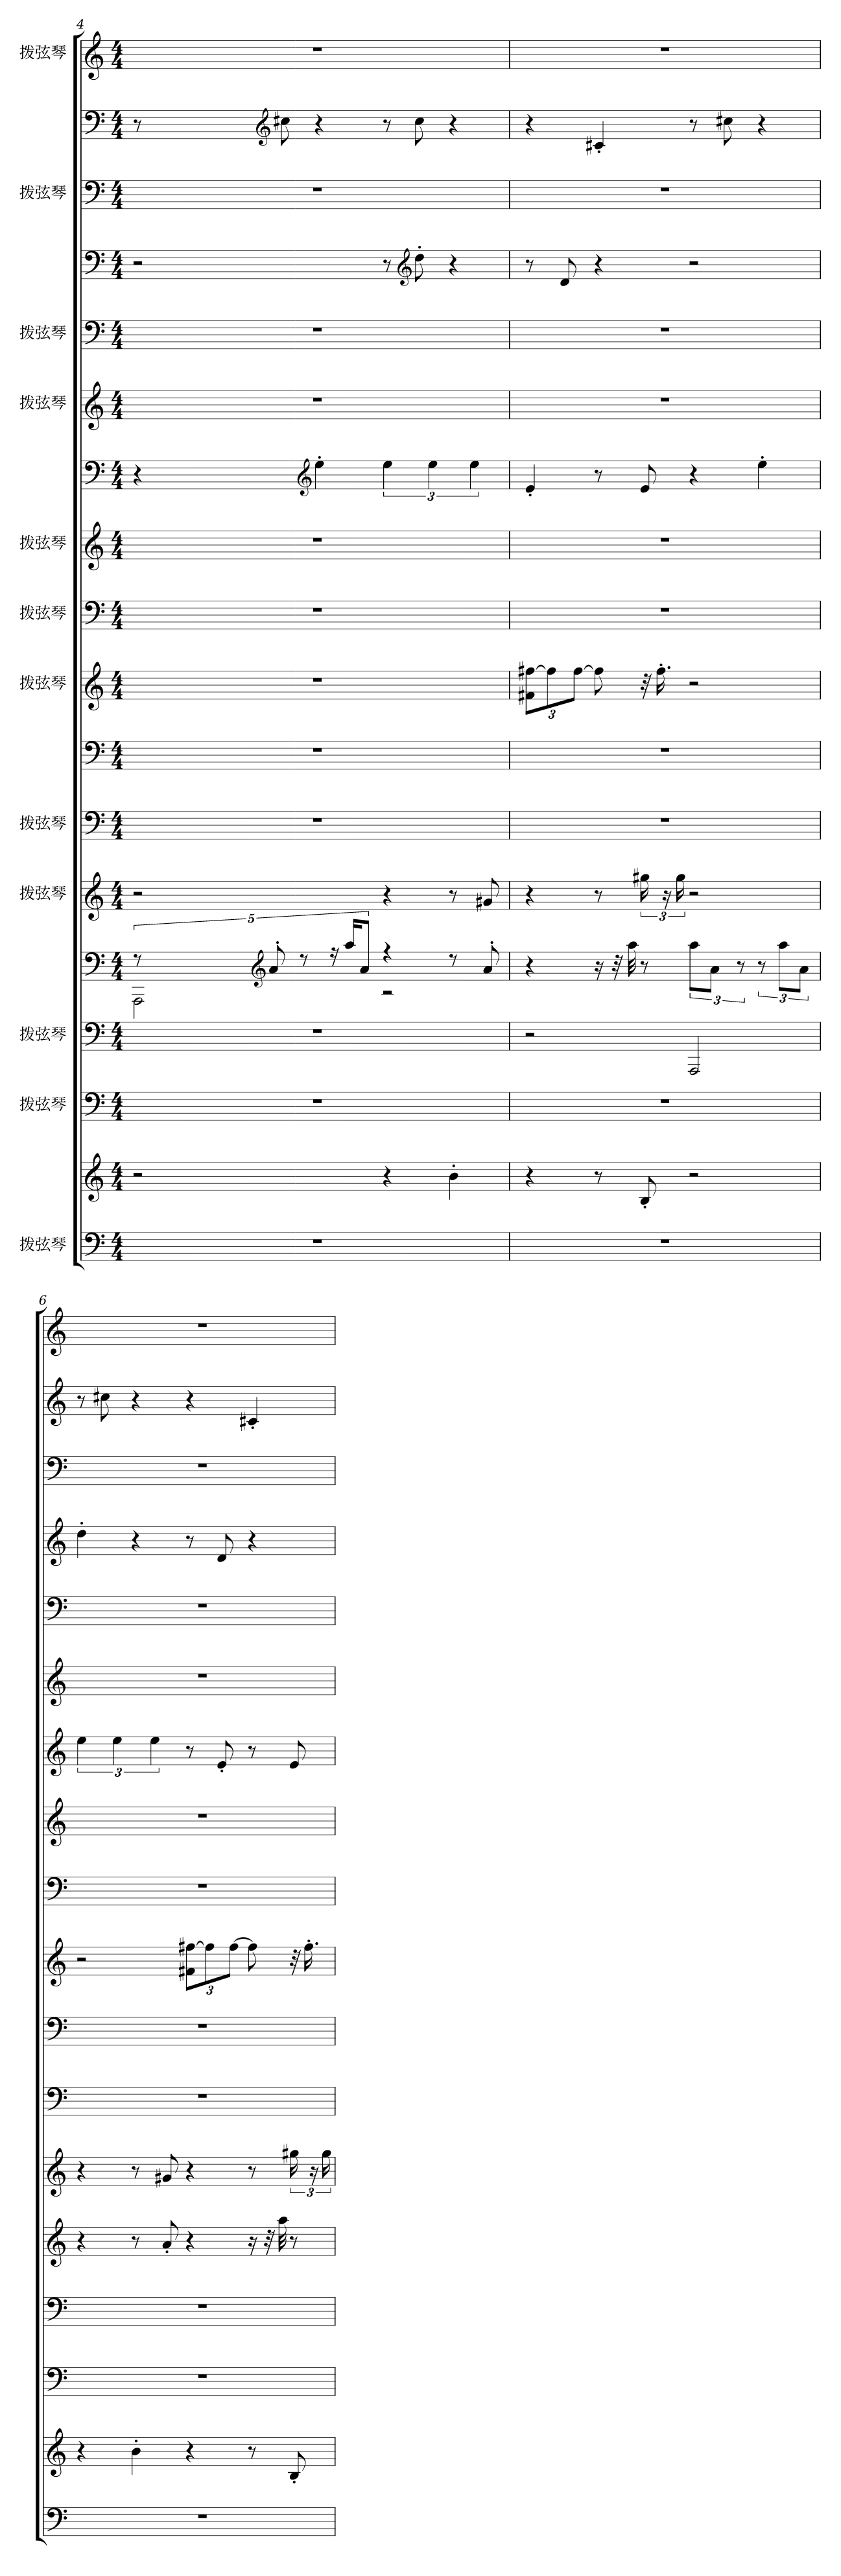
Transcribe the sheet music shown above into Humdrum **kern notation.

**kern	**kern	**kern	**kern	**kern	**kern	**kern	**kern	**kern	**kern	**kern	**kern	**kern	**kern	**kern	**kern	**kern	**kern
*part12	*part12	*part11	*part10	*part10	*part9	*part8	*part8	*part7	*part6	*part5	*part5	*part4	*part3	*part3	*part2	*part2	*part1
*staff18	*staff17	*staff16	*staff15	*staff14	*staff13	*staff12	*staff11	*staff10	*staff9	*staff8	*staff7	*staff6	*staff5	*staff4	*staff3	*staff2	*staff1
*I"拨弦琴	*	*I"拨弦琴	*I"拨弦琴	*	*I"拨弦琴	*I"拨弦琴	*	*I"拨弦琴	*I"拨弦琴	*I"拨弦琴	*	*I"拨弦琴	*I"拨弦琴	*	*I"拨弦琴	*	*I"拨弦琴
!!LO:PB:g=z
*clefF4	*clefG2	*clefF4	*clefF4	*clefF4	*clefG2	*clefF4	*clefF4	*clefG2	*clefF4	*clefG2	*clefF4	*clefG2	*clefF4	*clefF4	*clefF4	*clefF4	*clefG2
*k[]	*k[]	*k[]	*k[]	*k[]	*k[]	*k[]	*k[]	*k[]	*k[]	*k[]	*k[]	*k[]	*k[]	*k[]	*k[]	*k[]	*k[]
*M4/4	*M4/4	*M4/4	*M4/4	*M4/4	*M4/4	*M4/4	*M4/4	*M4/4	*M4/4	*M4/4	*M4/4	*M4/4	*M4/4	*M4/4	*M4/4	*M4/4	*M4/4
=4	=4	=4	=4	=4	=4	=4	=4	=4	=4	=4	=4	=4	=4	=4	=4	=4	=4
*	*	*	*	*^	*	*	*	*	*	*	*	*	*	*	*	*	*
1r	2r	1r	1r	10r	2AAA\	2r	1r	1r	1r	1r	1r	4r	1r	1r	2r	1r	8r	1r
*	*	*	*	*clefG2	*	*	*	*	*	*	*	*	*	*	*	*	*	*
.	.	.	.	10a'/	.	.	.	.	.	.	.	.	.	.	.	.	.	.
*	*	*	*	*	*	*	*	*	*	*	*	*	*	*	*	*	*clefG2	*
.	.	.	.	.	.	.	.	.	.	.	.	.	.	.	.	.	8cc#X\	.
.	.	.	.	10r	.	.	.	.	.	.	.	.	.	.	.	.	.	.
*	*	*	*	*	*	*	*	*	*	*	*	*clefG2	*	*	*	*	*	*
.	.	.	.	.	.	.	.	.	.	.	.	4ee'\	.	.	.	.	4r	.
.	.	.	.	20r	.	.	.	.	.	.	.	.	.	.	.	.	.	.
.	.	.	.	20aa/KL	.	.	.	.	.	.	.	.	.	.	.	.	.	.
.	.	.	.	10a/J	.	.	.	.	.	.	.	.	.	.	.	.	.	.
.	4r	.	.	4r	2r	4r	.	.	.	.	.	6ee\	.	.	8r	.	8r	.
*	*	*	*	*	*	*	*	*	*	*	*	*	*	*	*clefG2	*	*	*
.	.	.	.	.	.	.	.	.	.	.	.	.	.	.	8dd'\	.	8cc#\	.
.	.	.	.	.	.	.	.	.	.	.	.	6ee\	.	.	.	.	.	.
.	4b'\	.	.	8r	.	8r	.	.	.	.	.	.	.	.	4r	.	4r	.
.	.	.	.	.	.	.	.	.	.	.	.	6ee\	.	.	.	.	.	.
.	.	.	.	8a'/	.	8g#X/	.	.	.	.	.	.	.	.	.	.	.	.
*	*	*	*	*v	*v	*	*	*	*	*	*	*	*	*	*	*	*	*
=5	=5	=5	=5	=5	=5	=5	=5	=5	=5	=5	=5	=5	=5	=5	=5	=5	=5
*	*	*	*	*	*	*	*	*Xbrackettup	*	*	*	*	*	*	*	*	*
1r	4r	1r	2r	4r	4r	1r	1r	12f#X\ [12ff#X\L	1r	1r	4e'/	1r	1r	8r	1r	4r	1r
.	.	.	.	.	.	.	.	12ff#\]	.	.	.	.	.	.	.	.	.
.	.	.	.	.	.	.	.	.	.	.	.	.	.	8d/	.	.	.
.	.	.	.	.	.	.	.	[12ff#\J	.	.	.	.	.	.	.	.	.
.	8r	.	.	16r	8r	.	.	8ff#\]	.	.	8r	.	.	4r	.	4c#X'/	.
.	.	.	.	32r	.	.	.	.	.	.	.	.	.	.	.	.	.
.	.	.	.	32aa\	.	.	.	.	.	.	.	.	.	.	.	.	.
.	8B'/	.	.	8r	24gg#X\	.	.	32r	.	.	8e/	.	.	.	.	.	.
.	.	.	.	.	.	.	.	16.ff#'\	.	.	.	.	.	.	.	.	.
.	.	.	.	.	24r	.	.	.	.	.	.	.	.	.	.	.	.
.	.	.	.	.	24gg#\	.	.	.	.	.	.	.	.	.	.	.	.
.	2r	.	2AAA/	12aa\L	2r	.	.	2r	.	.	4r	.	.	2r	.	8r	.
.	.	.	.	12a\J	.	.	.	.	.	.	.	.	.	.	.	.	.
.	.	.	.	.	.	.	.	.	.	.	.	.	.	.	.	8cc#X\	.
.	.	.	.	12r	.	.	.	.	.	.	.	.	.	.	.	.	.
.	.	.	.	12r	.	.	.	.	.	.	4ee'\	.	.	.	.	4r	.
.	.	.	.	12aa\L	.	.	.	.	.	.	.	.	.	.	.	.	.
.	.	.	.	12a\J	.	.	.	.	.	.	.	.	.	.	.	.	.
!!LO:PB:g=z
=6	=6	=6	=6	=6	=6	=6	=6	=6	=6	=6	=6	=6	=6	=6	=6	=6	=6
1r	4r	1r	1r	4r	4r	1r	1r	2r	1r	1r	6ee\	1r	1r	4dd'\	1r	8r	1r
.	.	.	.	.	.	.	.	.	.	.	.	.	.	.	.	8cc#X\	.
.	.	.	.	.	.	.	.	.	.	.	6ee\	.	.	.	.	.	.
.	4b'\	.	.	8r	8r	.	.	.	.	.	.	.	.	4r	.	4r	.
.	.	.	.	.	.	.	.	.	.	.	6ee\	.	.	.	.	.	.
.	.	.	.	8a'/	8g#X/	.	.	.	.	.	.	.	.	.	.	.	.
.	4r	.	.	4r	4r	.	.	12f#X\ [12ff#X\L	.	.	8r	.	.	8r	.	4r	.
.	.	.	.	.	.	.	.	12ff#\]	.	.	.	.	.	.	.	.	.
.	.	.	.	.	.	.	.	.	.	.	8e'/	.	.	8d/	.	.	.
.	.	.	.	.	.	.	.	[12ff#\J	.	.	.	.	.	.	.	.	.
.	8r	.	.	16r	8r	.	.	8ff#\]	.	.	8r	.	.	4r	.	4c#X'/	.
.	.	.	.	32r	.	.	.	.	.	.	.	.	.	.	.	.	.
.	.	.	.	32aa\	.	.	.	.	.	.	.	.	.	.	.	.	.
.	8B'/	.	.	8r	24gg#X\	.	.	32r	.	.	8e/	.	.	.	.	.	.
.	.	.	.	.	.	.	.	16.ff#'\	.	.	.	.	.	.	.	.	.
.	.	.	.	.	24r	.	.	.	.	.	.	.	.	.	.	.	.
.	.	.	.	.	24gg#\	.	.	.	.	.	.	.	.	.	.	.	.
=	=	=	=	=	=	=	=	=	=	=	=	=	=	=	=	=	=
*-	*-	*-	*-	*-	*-	*-	*-	*-	*-	*-	*-	*-	*-	*-	*-	*-	*-
